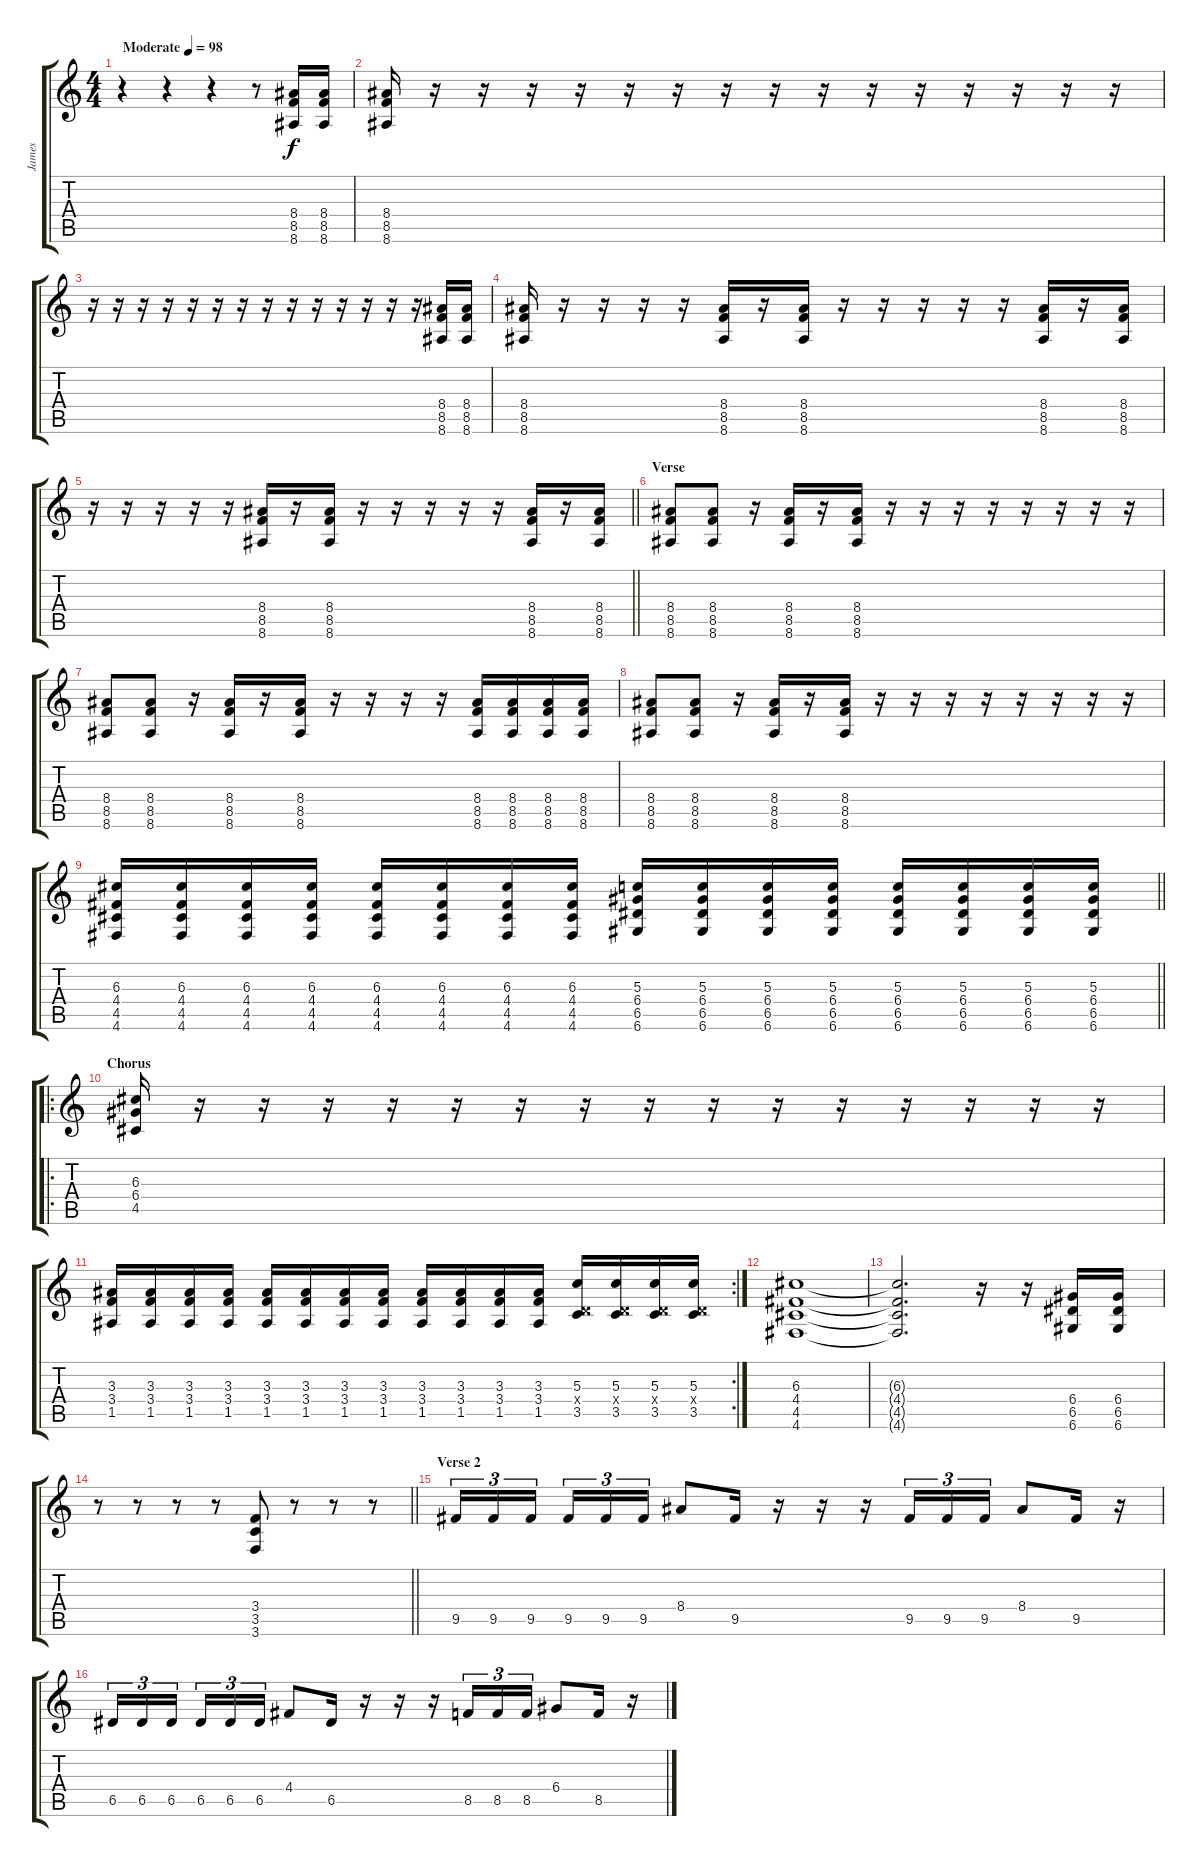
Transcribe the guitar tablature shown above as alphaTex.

\track ("James" "James") {instrument overdrivenguitar bank 255}
\staff {score tabs}
\tuning (E4 B3 G3 D3 A2 D2) {hide}
\ts (4 4)
\tempo (98 "Moderate")
\clef g2
\ks c
r.4{dy f instrument overdrivenguitar} r.4 r.4 r.8 (8.4 8.5 8.6).16 (8.4 8.5 8.6).16 |
(8.4 8.5 8.6).16 r.16 r.16 r.16 r.16 r.16 r.16 r.16 r.16 r.16 r.16 r.16 r.16 r.16 r.16 r.16 |
r.16 r.16 r.16 r.16 r.16 r.16 r.16 r.16 r.16 r.16 r.16 r.16 r.16 r.16 (8.4 8.5 8.6).16 (8.4 8.5 8.6).16 |
(8.4 8.5 8.6).16 r.16 r.16 r.16 r.16 (8.4 8.5 8.6).16 r.16 (8.4 8.5 8.6).16 r.16 r.16 r.16 r.16 r.16 (8.4 8.5 8.6).16 r.16 (8.4 8.5 8.6).16 |
\barLineRight lightlight
r.16 r.16 r.16 r.16 r.16 (8.4 8.5 8.6).16 r.16 (8.4 8.5 8.6).16 r.16 r.16 r.16 r.16 r.16 (8.4 8.5 8.6).16 r.16 (8.4 8.5 8.6).16 |
\section ("" "Verse")
(8.4 8.5 8.6).8 (8.4 8.5 8.6).8 r.16 (8.4 8.5 8.6).16 r.16 (8.4 8.5 8.6).16 r.16 r.16 r.16 r.16 r.16 r.16 r.16 r.16 |
(8.4 8.5 8.6).8 (8.4 8.5 8.6).8 r.16 (8.4 8.5 8.6).16 r.16 (8.4 8.5 8.6).16 r.16 r.16 r.16 r.16 (8.4 8.5 8.6).16 (8.4 8.5 8.6).16 (8.4 8.5 8.6).16 (8.4 8.5 8.6).16 |
(8.4 8.5 8.6).8 (8.4 8.5 8.6).8 r.16 (8.4 8.5 8.6).16 r.16 (8.4 8.5 8.6).16 r.16 r.16 r.16 r.16 r.16 r.16 r.16 r.16 |
\barLineRight lightlight
(6.3 4.4 4.5 4.6).16 (6.3 4.4 4.5 4.6).16 (6.3 4.4 4.5 4.6).16 (6.3 4.4 4.5 4.6).16 (6.3 4.4 4.5 4.6).16 (6.3 4.4 4.5 4.6).16 (6.3 4.4 4.5 4.6).16 (6.3 4.4 4.5 4.6).16 (5.3 6.4 6.5 6.6).16 (5.3 6.4 6.5 6.6).16 (5.3 6.4 6.5 6.6).16 (5.3 6.4 6.5 6.6).16 (5.3 6.4 6.5 6.6).16 (5.3 6.4 6.5 6.6).16 (5.3 6.4 6.5 6.6).16 (5.3 6.4 6.5 6.6).16 |
\ro
\section ("" "Chorus")
(6.3 6.4 4.5).16 r.16 r.16 r.16 r.16 r.16 r.16 r.16 r.16 r.16 r.16 r.16 r.16 r.16 r.16 r.16 |
\rc 2
(3.3 3.4 1.5).16 (3.3 3.4 1.5).16 (3.3 3.4 1.5).16 (3.3 3.4 1.5).16 (3.3 3.4 1.5).16 (3.3 3.4 1.5).16 (3.3 3.4 1.5).16 (3.3 3.4 1.5).16 (3.3 3.4 1.5).16 (3.3 3.4 1.5).16 (3.3 3.4 1.5).16 (3.3 3.4 1.5).16 (5.3 0.4{x} 3.5).16 (5.3 0.4{x} 3.5).16 (5.3 0.4{x} 3.5).16 (5.3 0.4{x} 3.5).16 |
(6.3 4.4 4.5 4.6).1 |
(6.3{t} 4.4{t} 4.5{t} 4.6{t}).2{d} r.16 r.16 (6.4 6.5 6.6).16 (6.4 6.5 6.6).16 |
\barLineRight lightlight
r.8 r.8 r.8 r.8 (3.4 3.5 3.6).8 r.8 r.8 r.8 |
\section ("" "Verse 2")
9.5.16{tu (3 2)} 9.5.16{tu (3 2)} 9.5.16{tu (3 2) beam splitsecondary} 9.5.16{tu (3 2)} 9.5.16{tu (3 2)} 9.5.16{tu (3 2)} 8.4.8 9.5.16 r.16 r.16 r.16 9.5.16{tu (3 2)} 9.5.16{tu (3 2)} 9.5.16{tu (3 2)} 8.4.8 9.5.16 r.16 |
6.5.16{tu (3 2)} 6.5.16{tu (3 2)} 6.5.16{tu (3 2) beam splitsecondary} 6.5.16{tu (3 2)} 6.5.16{tu (3 2)} 6.5.16{tu (3 2)} 4.4.8 6.5.16 r.16 r.16 r.16 8.5.16{tu (3 2)} 8.5.16{tu (3 2)} 8.5.16{tu (3 2)} 6.4.8 8.5.16 r.16
